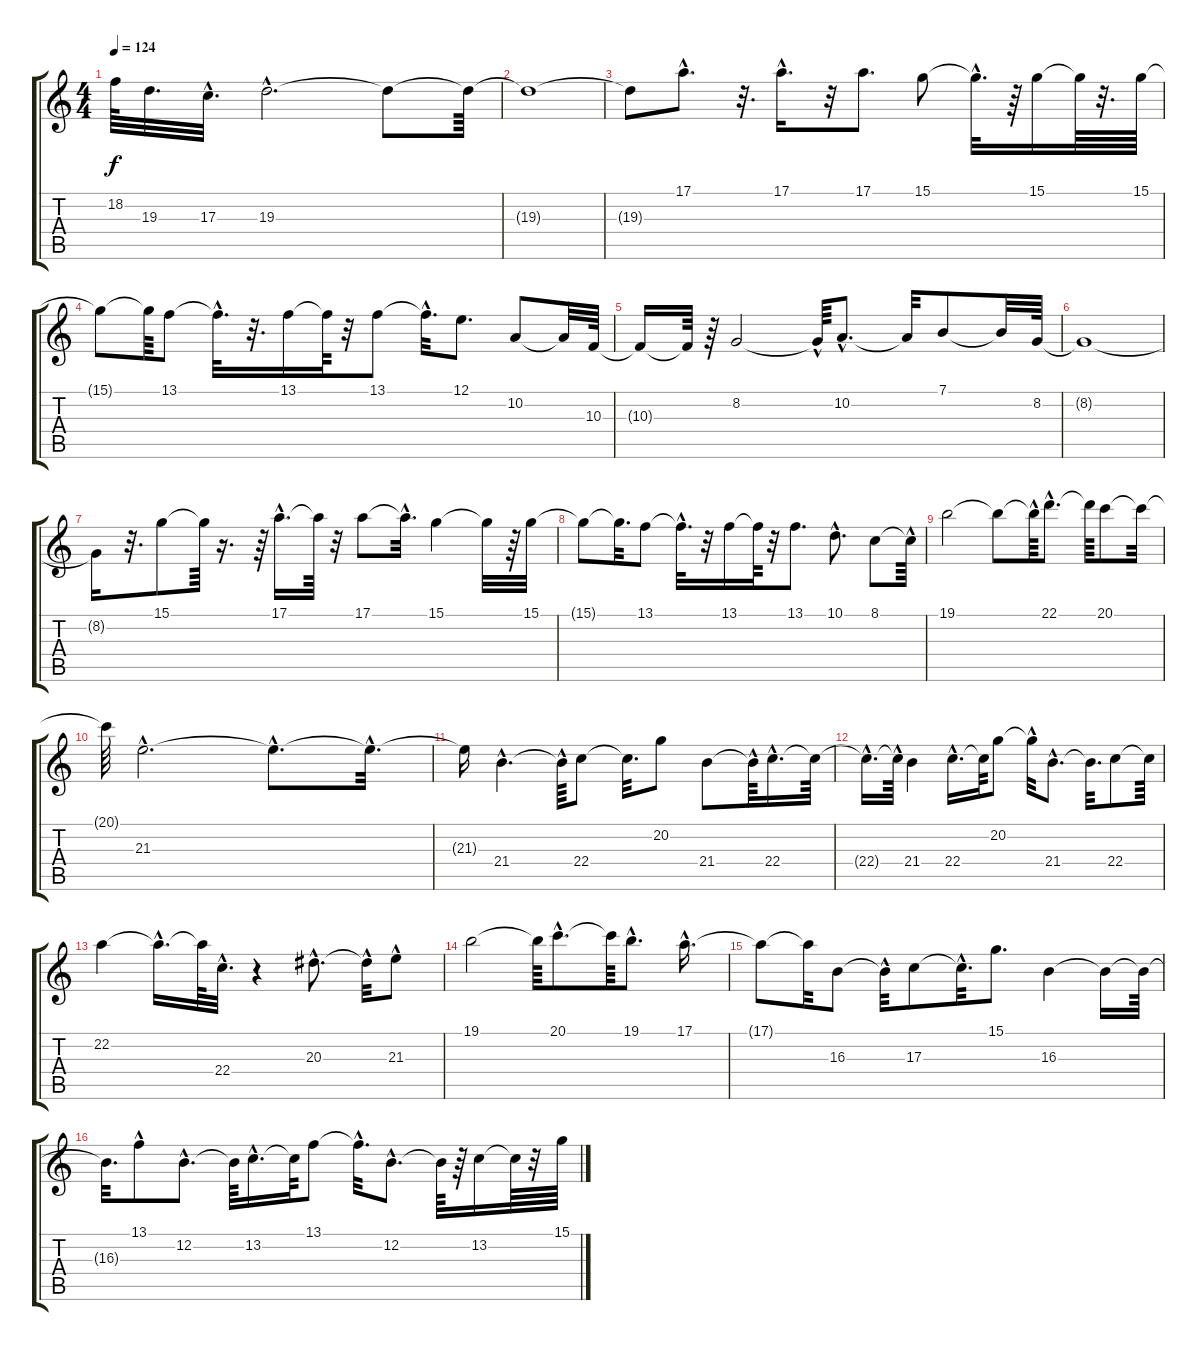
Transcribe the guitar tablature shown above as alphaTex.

\track "" {instrument altosax}
\staff {score tabs}
\tuning (E4 B3 G3 D3 A2 E2) {hide}
\ts (4 4)
\tempo 124
\clef g2
\ks c
18.2{t}.64{dy f} 19.3.32{d} 17.3{hac}.32{d} 19.3{hac}.2{d} 19.3{t}.8 19.3{t}.64 |
19.3{t}.1 |
19.3{t}.8 17.1{hac}.8{d} r.32{d} 17.1{hac}.16{d} r.32 17.1.8{d} 15.1.8 15.1{hac t}.32{d} r.64 15.1.16 15.1{t}.64 r.32{d} 15.1.64 |
15.1{t}.8 15.1{t}.64 13.1.8 13.1{hac t}.32{d} r.32{d} 13.1.16 13.1{t}.64 r.32 13.1.8 13.1{hac t}.32{d} 12.1.8{d} 10.2.8 10.2{t}.32 10.3.64 |
10.3{t}.16 10.3{t}.64 r.64 8.2.2 8.2{hac t}.64 10.2{hac}.8{d} 10.2{t}.32 7.1.8 7.1{t}.32 8.2.64 |
8.2{t}.1 |
8.2{t}.16 r.32{d} 15.1.8 15.1{t}.64 r.16{d} r.64 17.1{hac}.16{d} 17.1{t}.64 r.32 17.1.8 17.1{hac t}.32{d} 15.1.4 15.1{t}.32 r.64 15.1.32 |
15.1{t}.8 15.1{t}.32{d} 13.1.8 13.1{hac t}.32{d} r.32 13.1.16 13.1{t}.64 r.32 13.1.8{d} 10.1{hac}.8{d} 8.1.8 8.1{hac t}.64 |
19.1.2 19.1{t}.8 19.1{hac t}.64 22.1{hac}.8{d} 22.1{t}.64 20.1.8 20.1{t}.32 |
20.1{t}.64 21.3{hac}.2{d} 21.3{hac t}.8{d} 21.3{hac t}.32{d} |
21.3{t}.16 21.4{hac}.4{d} 21.4{hac t}.64 22.4.8 22.4{t}.32{d} 20.2.8 21.4.8 21.4{hac t}.64 22.4{hac}.16{d} 22.4{t}.64 |
22.4{hac t}.16{d} 22.4{hac t}.64 21.4.4 22.4{hac}.16{d} 22.4{t}.64 20.2.8 20.2{hac t}.32 21.4{hac}.8{d} 21.4{t}.32{d} 22.4.8 22.4{t}.64 |
22.2.4 22.2{hac t}.16{d} 22.2{t}.64 22.4{hac}.32{d} r.4 20.3{hac}.8{d} 20.3{hac t}.32 21.3{hac}.8 |
19.1.2 19.1{t}.64 20.1{hac}.8{d} 20.1{t}.64 19.1{hac}.8{d} 17.1{hac}.16{d} |
17.1{t}.8 17.1{t}.32 16.3.8 16.3{hac t}.32 17.3.8 17.3{hac t}.32{d} 15.1.8{d} 16.3.4 16.3{t}.16 16.3{t}.64 |
16.3{t}.32{d} 13.1{hac}.8 12.2{hac}.8{d} 12.2{t}.64 13.2{hac}.16{d} 13.2{t}.64 13.1.8 13.1{hac t}.32{d} 12.2{hac}.8{d} 12.2{t}.64 r.64 13.2.16 13.2{t}.64 r.32 15.1.64
